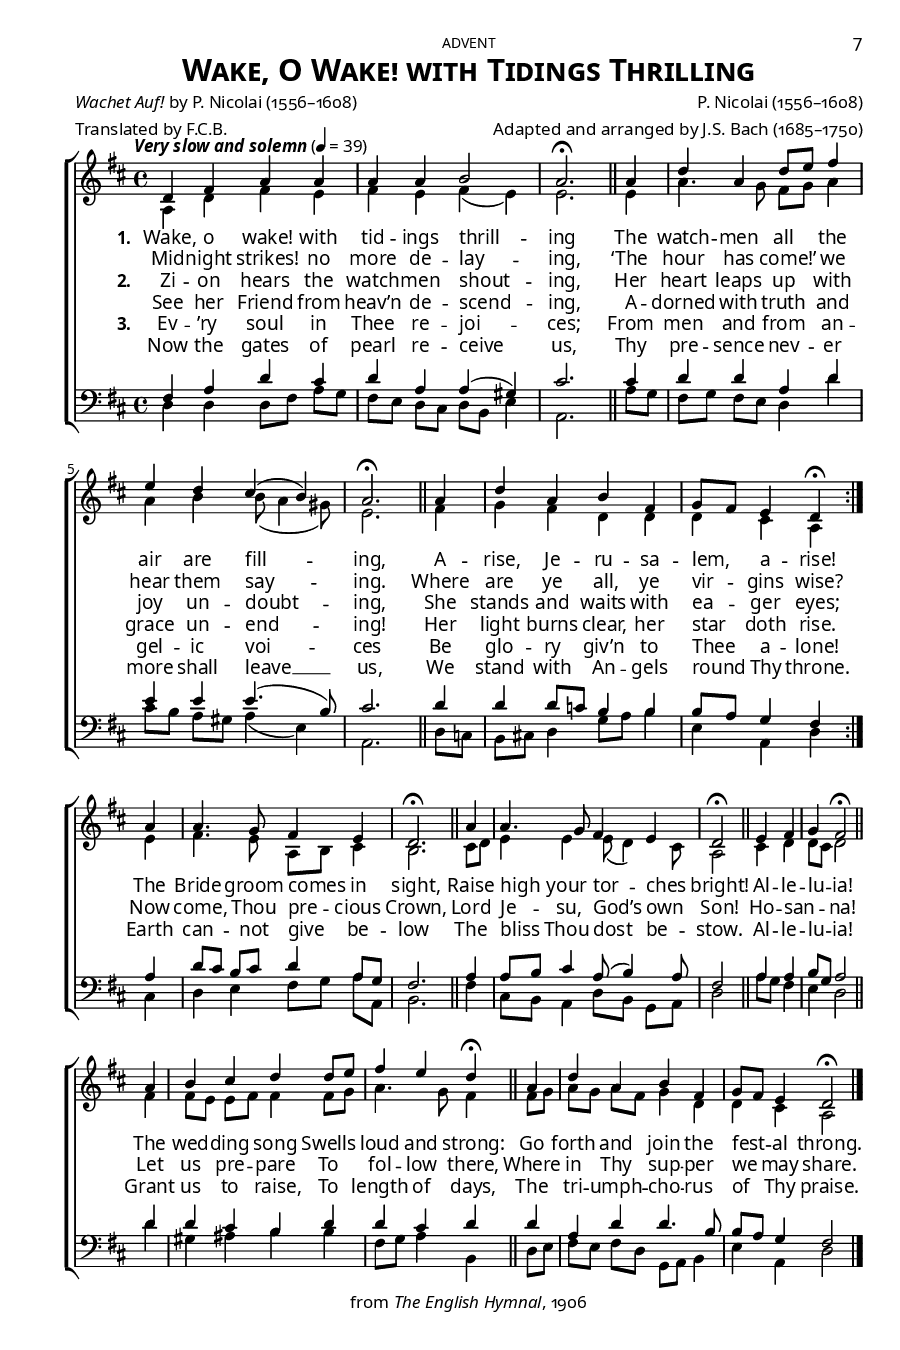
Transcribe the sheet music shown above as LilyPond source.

\version "2.14.2"
\include "util.ly"
\version "2.14.2"
#(set-global-staff-size 14.9) \paper{ #(define fonts (make-pango-font-tree "GoudyOlSt BT" "Garamond Premier Pro" "Garamond Premier Pro" (/ 14.9 20))) }
\header {
  title = \markup{\override #'(font-name . "Garamond Premier Pro Semibold"){ \abs-fontsize #15 \smallCapsOldStyle"Wake, O Wake! with Tidings Thrilling"}}
  poet = \markup\concat{\italic"Wachet Auf!" \oldStyleNum" by P. Nicolai (1556–1608)"}
  meter = \markup\oldStyleNum"Translated by F.C.B."
  composer = \markup\oldStyleNum"P. Nicolai (1556–1608)"
  arranger = \markup\oldStyleNum"Adapted and arranged by J.S. Bach (1685–1750)"
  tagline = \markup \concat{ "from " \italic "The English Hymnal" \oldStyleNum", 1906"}
}
\paper {
  %print-all-headers = ##f
  paper-height = 9\in
  paper-width = 6\in
  indent = 0\in
  %system-system-spacing = #'((basic-distance . 10) (padding . 0))
  system-system-spacing =
    #'((basic-distance . 0)
       (minimum-distance . 0)
       (padding . -5)
       (stretchability . 100))
  markup-system-spacing =
    #'((basic-distance . 0)
       (minimum-distance . 0)
       (padding . -1.5)
       (stretchability . 100))
  ragged-last-bottom = ##f
  ragged-bottom = ##f
  two-sided = ##t
  inner-margin = 0.5\in
  outer-margin = 0.25\in
  top-margin = 0.25\in
  bottom-margin = 0.25\in
  first-page-number = #007
  print-first-page-number = ##t
  headerLine = \markup{\override #'(font-name . "Garamond Premier Pro") \smallCaps advent}
  oddHeaderMarkup = \markup\fill-line{
     \override #'(font-name . "Garamond Premier Pro")\abs-fontsize #8.5
     \combine 
        \fill-line{"" \on-the-fly #print-page-number-check-first
        \oldStylePageNum""
        }
        \fill-line{\headerLine}
  }
  evenHeaderMarkup = \markup {
     \override #'(font-name . "Garamond Premier Pro")\abs-fontsize #8.5
     \combine
        \on-the-fly #print-page-number-check-first
        \oldStylePageNum""
        \fill-line{\headerLine}
  }
}
global = {
  \key d \major
  \time 4/4
  \autoBeamOff
  \mergeDifferentlyHeadedOn
  \override DynamicLineSpanner #'staff-padding = #0.0
  \override DynamicLineSpanner #'Y-extent = #'(-1 . 1)
}

sopMusic = \relative c' {
  \tempo \markup\italic"Very slow and solemn" 4 = 39
  \repeat volta 2 {
    d4 fis a a |
    a a b2 |
    a2.\fermata \bar"||"
    
    a4 |
    d4 a d8[ e] fis4 |
    e d cis4( b) |
    a2.\fermata \bar"||"
    
    a4 |
    d a b fis |
    g8[ fis] e4 d\fermata \break
  }
  a'4 |
  a4. g8 fis4 e |
  
  d2.\fermata \bar "||"
  a'4 |
  a4. g8 fis4 e |
  d2\fermata \bar "||"
  
  e4 fis |
  g4 fis2\fermata \bar "||"
  a4 |
  b cis d d8[ e] |
  
  fis4 e d\fermata \bar"||"
  a4 |
  d a b fis |
  g8[ fis] e4 d2\fermata \bar "|."
}
sopWords = \lyricmode {
  
}

altoMusic = \relative c' {
  \repeat volta 2 {
    a4 d fis e |
    fis e fis( e) |
    e2. |
    
    e4 |
    a 4. g8 fis[ g] a4 |
    a b b8( a4 gis8) |
    e2. |
    
    fis4 |
    g fis d d |
    d cis a
  }
  e'4 |
  fis4. e8 a,[ b] cis4 |
  
  b2. |
  cis8[ d] |
  e4 e e8( d4) cis8 |
  a2 |
  
  cis4 d |
  d8[ cis] d2 |
  fis4 |
  fis8[ e] e[ fis] fis4 fis8[ g] |
  
  a4. g8 fis4 |
  fis8[ g] |
  a[ g] a[ fis] g4 d |
  d cis a2 \bar "|."
}
altoWords = \lyricmode {
  \dropLyricsVI
  \set stanza = #"1. "
  Wake, o wake! with tid -- ings thrill -- ing
  The watch -- men all the air are fill -- ing,
  \set associatedVoice = "sopranos"
  A -- rise, Je -- ru -- sa -- lem, a -- rise!
  
  \set associatedVoice = "altos"
  The Bride -- groom comes in \set associatedVoice = "basses" sight,
  Raise high your tor -- ches \set associatedVoice = "tenors" bright!
  Al -- le -- lu -- ia!
  The wed -- ding song
  Swells loud and strong:
  \set associatedVoice = "sopranos"
  Go forth and join the fest -- al throng.
}
altoWordsII = \lyricmode {
  \dropLyricsVI
%\markup\italic
  Mid -- night strikes! no more de -- lay -- ing,
  ‘The hour has come!’ we hear them say -- ing.
  \set associatedVoice = "sopranos"
  Where are ye all, ye vir -- gins wise?
}
altoWordsIII = \lyricmode {
  \dropLyricsVI
  \set stanza = #"2. "
  Zi -- on hears the watch -- men shout -- ing,
  Her heart leaps up with joy un -- doubt -- ing,
  \set associatedVoice = "sopranos"
  She stands and waits with ea -- ger eyes;
  
  \set associatedVoice = "altos"
  Now come, Thou pre -- cious \set associatedVoice = "basses" Crown,
  Lord Je -- su, God’s own \set associatedVoice = "tenors" Son!
  Ho -- san -- _ na!
  Let us pre -- pare
  To fol -- low there,
  \set associatedVoice = "sopranos"
  Where in Thy sup -- per we may share.
}
altoWordsIV = \lyricmode {
  \dropLyricsVI
  See her Friend from heav’n de -- scend -- ing,
  A -- dorned with truth and grace un -- end -- ing!
  \set associatedVoice = "sopranos"
  Her light burns clear, her star doth rise.
}
altoWordsV = \lyricmode {
  \dropLyricsVI
  \set stanza = #"3. "
  Ev -- ’ry soul in Thee re -- joi -- ces;
  From men and from an -- gel -- ic voi -- ces
  \set associatedVoice = "sopranos"
  Be glo -- ry giv’n to Thee a -- lone!
  
  \set associatedVoice = "altos"
  Earth can -- not give be -- \set associatedVoice = "basses" low
  The bliss Thou dost be -- \set associatedVoice = "tenors" stow.
  Al -- le -- lu -- ia!
  Grant us to raise,
  To length of days,
  \set associatedVoice = "sopranos"
  The tri -- 
  \once \override LyricHyphen  #'minimum-length = #0.7
  \once \override LyricHyphen  #'minimum-distance = #0.7
   umph -- cho -- rus of Thy praise.
}
altoWordsVI = \lyricmode {
  \dropLyricsVI
  Now the gates of pearl re -- ceive us,
  Thy pre -- sence nev -- er more shall leave __ us,
  \set associatedVoice = "sopranos"
  We stand with An -- gels round Thy throne.
}
tenorMusic = \relative c {
  \repeat volta 2 {
    fis4 a d cis |
    d a a( gis) |
    cis2. |
    
    cis4 |
    d d a d |
    e e e4.( b8) |
    cis2. |
    
    d4 |
    d d8[ c] b4 b |
    b8[ a] g4 fis
  }
  a4 |
  d8[ cis] b[ cis] d4 a8[ g] |
  
  fis2. |
  a4 |
  a8[ b] cis4 |
  a8( b4) a8 |
  fis2 |
  
  a4 a |
  b8[ g] a2 |
  d4 |
  d cis b d |
  
  d cis d |
  d |
  a d d4. b8 |
  b[ a] g4 fis2 \bar "|."
}
tenorWords = \lyricmode {

}

bassMusic = \relative c {
  \repeat volta 2 {
    d4 d d8[ fis] a[ g] |
    fis[ e] d[ cis] d[ b] e4 |
    a,2. |
    
    a'8[ g] |
    fis[ g] fis[ e] d4 d' |
    cis8[ b] a[ gis] a4( e) |
    a,2. |
    
    d8[ c] |
    b[ cis!] d4 g8[ a] b4 |
    e, a, d
  }
  cis4 |
  d e fis8[ g] a[ a,] |
  
  b2. |
  fis'4 |
  cis8[ b] a4 d8[ b] g[ a] |
  d2 |
  
  a'8[ g] fis4 |
  e4 d2 |
  d'4 |
  gis, ais b b |
  
  fis8[ g] a4 b, |
  d8[ e] |
  fis[ e] fis[ d] g,[ a] b4 |
  e a, d2 \bar "|."
}
bassWords = \lyricmode {

}

pianoRH = \relative c' {
  
}
pianoLH = \relative c' {
  
}

\score {
  <<
   \new ChoirStaff <<
    \new Staff = women <<
      \new Voice = "sopranos" { \voiceOne << \global \sopMusic >> }
      \new Voice = "altos" { \voiceTwo << \global \altoMusic >> }
    >>
   \new Staff = men <<
      \clef bass
      \new Voice = "tenors" { \voiceOne << \global \tenorMusic >> }
      \new Voice = "basses" { \voiceTwo << \global \bassMusic >> }
    >>
    \new Lyrics \with { alignAboveContext = #"women" \override VerticalAxisGroup #'nonstaff-relatedstaff-spacing = #'((basic-distance . 1))} \lyricsto "sopranos" \sopWords
    \new Lyrics = "altosVI"  \with { alignBelowContext = #"women" \override VerticalAxisGroup #'nonstaff-relatedstaff-spacing = #'((basic-distance . 1))} \lyricsto "tenors" \altoWordsVI
    \new Lyrics = "altosV"  \with { alignBelowContext = #"women" \override VerticalAxisGroup #'nonstaff-relatedstaff-spacing = #'((basic-distance . 1))} \lyricsto "tenors" \altoWordsV
    \new Lyrics = "altosIV"  \with { alignBelowContext = #"women" \override VerticalAxisGroup #'nonstaff-relatedstaff-spacing = #'((basic-distance . 1))} \lyricsto "tenors" \altoWordsIV
    \new Lyrics = "altosIII"  \with { alignBelowContext = #"women" \override VerticalAxisGroup #'nonstaff-relatedstaff-spacing = #'((basic-distance . 1))} \lyricsto "tenors" \altoWordsIII
    \new Lyrics = "altosII"  \with { alignBelowContext = #"women" \override VerticalAxisGroup #'nonstaff-relatedstaff-spacing = #'((basic-distance . 1))} \lyricsto "tenors" \altoWordsII
    \new Lyrics = "altos"  \with { alignBelowContext = #"women" \override VerticalAxisGroup #'nonstaff-relatedstaff-spacing = #'((basic-distance . 1))} \lyricsto "tenors" \altoWords
    \new Lyrics \with { alignAboveContext = #"men" \override VerticalAxisGroup #'nonstaff-relatedstaff-spacing = #'((basic-distance . 1)) } \lyricsto "tenors" \tenorWords
    \new Lyrics \with { alignBelowContext = #"men" \override VerticalAxisGroup #'nonstaff-relatedstaff-spacing = #'((basic-distance . 1)) } \lyricsto "basses" \bassWords
  >>
%    \new PianoStaff << \new Staff { \new Voice { \pianoRH } } \new Staff { \clef "bass" \pianoLH } >>
  >>
  \layout {

%6.14 \context {\Lyrics\override LyricText #'font-size = #0.75 }
    \context {
      \Score
      %\override SpacingSpanner #'base-shortest-duration = #(ly:make-moment 1 8)
      %\override SpacingSpanner #'common-shortest-duration = #(ly:make-moment 1 4)
    }
    \context {
      % Remove all empty staves
      % \Staff \RemoveEmptyStaves \override VerticalAxisGroup #'remove-first = ##t
    }
    \context {
      \Lyrics
      \override LyricText #'X-offset = #center-on-word
    }
  }
  \midi {
    \tempo 4 = 90
    \set Staff.midiInstrument = "flute"
  
    \context {
      \Voice
      \remove "Dynamic_performer"
    }
  }
}
